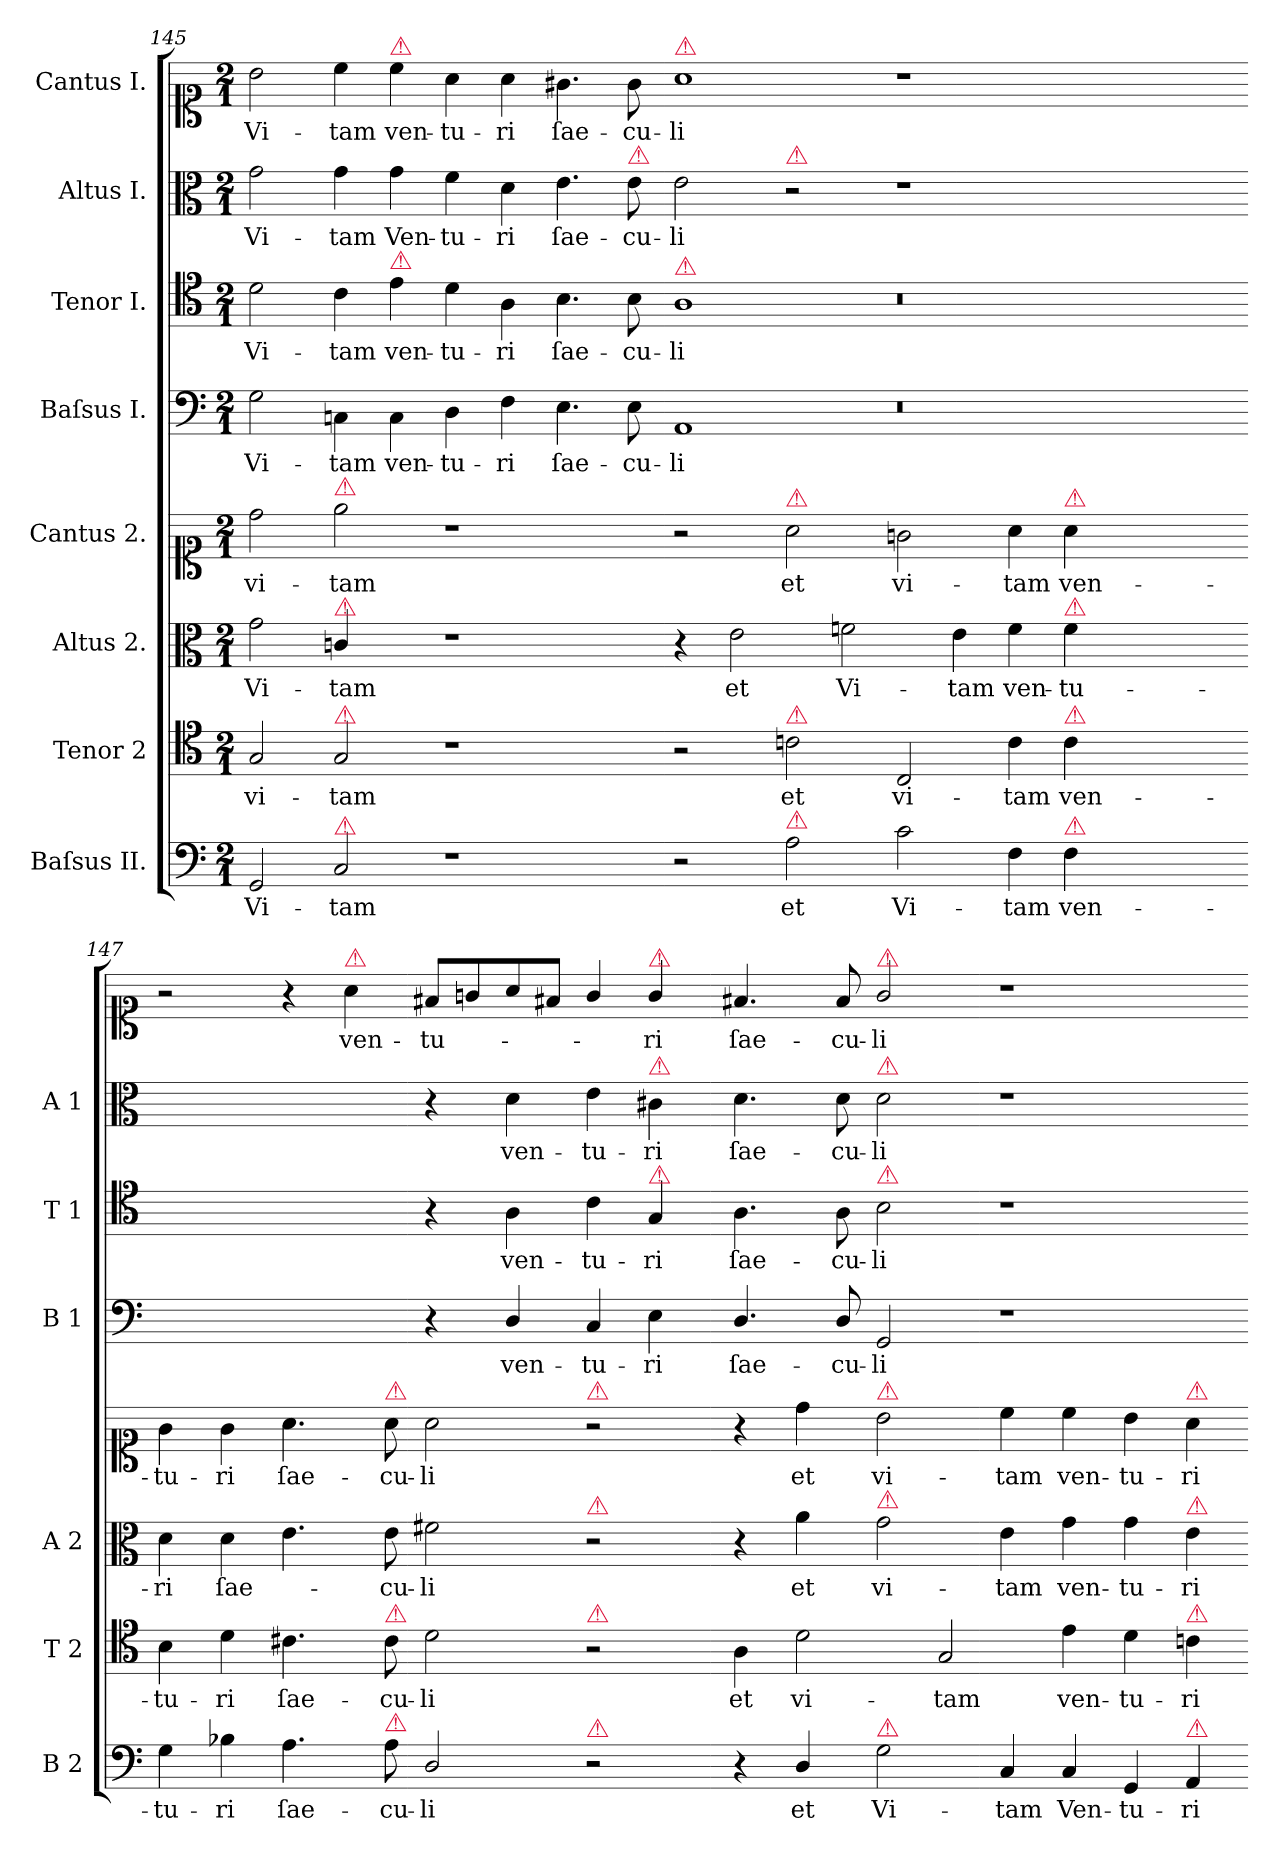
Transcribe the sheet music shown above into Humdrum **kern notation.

**kern	**text	**kern	**text	**kern	**text	**kern	**text	**kern	**text	**kern	**text	**kern	**text	**kern	**text
*part8	*part8	*part7	*part7	*part6	*part6	*part5	*part5	*part4	*part4	*part3	*part3	*part2	*part2	*part1	*part1
*staff8	*staff8	*staff7	*staff7	*staff6	*staff6	*staff5	*staff5	*staff4	*staff4	*staff3	*staff3	*staff2	*staff2	*staff1	*staff1
*I"Baſsus II.	*	*I"Tenor 2	*	*I"Altus 2.	*	*I"Cantus 2.	*	*I"Baſsus I.	*	*I"Tenor I.	*	*I"Altus I.	*	*I"Cantus I.	*
*I'B 2	*	*I'T 2	*	*I'A 2	*	*	*	*I'B 1	*	*I'T 1	*	*I'A 1	*	*	*
*clefF4	*	*clefC4	*	*clefC3	*	*clefC1	*	*clefF4	*	*clefC4	*	*clefC3	*	*clefC1	*
*k[]	*	*k[]	*	*k[]	*	*k[]	*	*k[]	*	*k[]	*	*k[]	*	*k[]	*
*a:	*	*a:	*	*a:	*	*a:	*	*a:	*	*a:	*	*a:	*	*a:	*
*M2/1	*	*M2/1	*	*M2/1	*	*M2/1	*	*M2/1	*	*M2/1	*	*M2/1	*	*M2/1	*
=145	=145	=145	=145	=145	=145	=145	=145	=145	=145	=145	=145	=145	=145	=145	=145
2GG/	Vi-	2G/	vi-	2g\	Vi-	2dd\	vi-	2G\	Vi-	2d\	Vi-	2g\	Vi-	2b\	Vi-
!	!	!	!	!	!	!LO:TX:a:color=crimson:t=⚠	!	!	!	!	!	!	!	!	!
!	!	!	!	!LO:TX:a:color=crimson:t=⚠	!	!	!	!	!	!	!	!	!	!	!
!	!	!LO:TX:a:color=crimson:t=⚠	!	!	!	!	!	!	!	!	!	!	!	!	!
!LO:TX:a:color=crimson:t=⚠	!	!	!	!	!	!	!	!	!	!	!	!	!	!	!
2C/	-tam	2G/	-tam	4cn/	-tam	2ee\	-tam	4Cn\	-tam	4c\	-tam	4g\	-tam	4cc\	-tam
!	!	!	!	!	!	!	!	!	!	!	!	!	!	!LO:TX:a:color=crimson:t=⚠	!
!	!	!	!	!	!	!	!	!	!	!LO:TX:a:color=crimson:t=⚠	!	!	!	!	!
.	.	.	.	4ryy	.	.	.	4C\	ven-	4e\	ven-	4g\	Ven-	4cc\	ven-
1r	.	1r	.	1r	.	1r	.	4D\	-tu-	4d\	-tu-	4f\	-tu-	4a\	-tu-
.	.	.	.	.	.	.	.	4F\	-ri	4A\	-ri	4d\	-ri	4a\	-ri
.	.	.	.	.	.	.	.	4.E\	ſae-	4.B\	ſae-	4.e\	ſae-	4.g#X\	ſae-
!	!	!	!	!	!	!	!	!	!	!	!	!LO:TX:a:color=crimson:t=⚠	!	!	!
.	.	.	.	.	.	.	.	8E\	-cu-	8B\	-cu-	8e\	-cu-	8g#\	-cu-
=146-	=146-	=146-	=146-	=146-	=146-	=146-	=146-	=146-	=146-	=146-	=146-	=146-	=146-	=146-	=146-
!	!	!	!	!	!	!	!	!	!	!	!	!	!	!LO:TX:a:color=crimson:t=⚠	!
!	!	!	!	!	!	!	!	!	!	!LO:TX:a:color=crimson:t=⚠	!	!	!	!	!
2r	.	2r	.	4r	.	2r	.	1AA	-li	1A	-li	2e\	-li	1a	-li
.	.	.	.	2e\	et	.	.	.	.	.	.	.	.	.	.
!	!	!	!	!	!	!	!	!	!	!	!	!LO:TX:a:color=crimson:t=⚠	!	!	!
!	!	!	!	!	!	!LO:TX:a:color=crimson:t=⚠	!	!	!	!	!	!	!	!	!
!	!	!LO:TX:a:color=crimson:t=⚠	!	!	!	!	!	!	!	!	!	!	!	!	!
!LO:TX:a:color=crimson:t=⚠	!	!	!	!	!	!	!	!	!	!	!	!	!	!	!
2A\	et	2cn\	et	.	.	2a\	et	.	.	.	.	2r	.	.	.
.	.	.	.	2fn\	Vi-	.	.	.	.	.	.	.	.	.	.
2c\	Vi-	2C/	vi-	.	.	2gn\	vi-	0r	.	0r	.	1r	.	1r	.
.	.	.	.	4e\	-tam	.	.	.	.	.	.	.	.	.	.
4F\	-tam	4c\	-tam	4f\	ven-	4a\	-tam	.	.	.	.	.	.	.	.
!	!	!	!	!	!	!LO:TX:a:color=crimson:t=⚠	!	!	!	!	!	!	!	!	!
!	!	!	!	!LO:TX:a:color=crimson:t=⚠	!	!	!	!	!	!	!	!	!	!	!
!	!	!LO:TX:a:color=crimson:t=⚠	!	!	!	!	!	!	!	!	!	!	!	!	!
!LO:TX:a:color=crimson:t=⚠	!	!	!	!	!	!	!	!	!	!	!	!	!	!	!
4F\	ven-	4c\	ven-	4f\	-tu-	4a\	ven-	.	.	.	.	.	.	.	.
1ryy	.	1ryy	.	1ryy	.	1ryy	.	.	.	.	.	1ryy	.	1ryy	.
=147-	=147-	=147-	=147-	=147-	=147-	=147-	=147-	=147-	=147-	=147-	=147-	=147-	=147-	=147-	=147-
4G\	-tu-	4B\	-tu-	4d\	-ri	4g\	-tu-	1ryy	.	1ryy	.	1ryy	.	2r	.
4B-X\	-ri	4d\	-ri	4d\	ſae-	4g\	-ri	.	.	.	.	.	.	.	.
4.A\	ſae-	4.c#X\	ſae-	4.e\	.	4.a\	ſae-	.	.	.	.	.	.	4r	.
!	!	!	!	!	!	!	!	!	!	!	!	!	!	!LO:TX:a:color=crimson:t=⚠	!
.	.	.	.	.	.	.	.	.	.	.	.	.	.	4a\	ven-
!	!	!	!	!	!	!LO:TX:a:color=crimson:t=⚠	!	!	!	!	!	!	!	!	!
!	!	!LO:TX:a:color=crimson:t=⚠	!	!	!	!	!	!	!	!	!	!	!	!	!
!LO:TX:a:color=crimson:t=⚠	!	!	!	!	!	!	!	!	!	!	!	!	!	!	!
8A\	-cu-	8c#\	-cu-	8e\	-cu-	8a\	-cu-	.	.	.	.	.	.	.	.
2D/	-li	2d\	-li	2f#X\	-li	2a\	-li	4r	.	4r	.	4r	.	8f#X/L	-tu-
.	.	.	.	.	.	.	.	.	.	.	.	.	.	8gn/	.
.	.	.	.	.	.	.	.	4D/	ven-	4A\	ven-	4d\	ven-	8a/	.
.	.	.	.	.	.	.	.	.	.	.	.	.	.	8f#X/J	.
!	!	!	!	!	!	!LO:TX:a:color=crimson:t=⚠	!	!	!	!	!	!	!	!	!
!	!	!	!	!LO:TX:a:color=crimson:t=⚠	!	!	!	!	!	!	!	!	!	!	!
!	!	!LO:TX:a:color=crimson:t=⚠	!	!	!	!	!	!	!	!	!	!	!	!	!
!LO:TX:a:color=crimson:t=⚠	!	!	!	!	!	!	!	!	!	!	!	!	!	!	!
2r	.	2r	.	2r	.	2r	.	4C/	-tu-	4c\	-tu-	4e\	-tu-	4g/	.
!	!	!	!	!	!	!	!	!	!	!	!	!	!	!LO:TX:a:color=crimson:t=⚠	!
!	!	!	!	!	!	!	!	!	!	!	!	!LO:TX:a:color=crimson:t=⚠	!	!	!
!	!	!	!	!	!	!	!	!	!	!LO:TX:a:color=crimson:t=⚠	!	!	!	!	!
.	.	.	.	.	.	.	.	4E\	-ri	4G/	-ri	4c#X\	-ri	4g/	-ri
=148-	=148-	=148-	=148-	=148-	=148-	=148-	=148-	=148-	=148-	=148-	=148-	=148-	=148-	=148-	=148-
4r	.	4A\	et	4r	.	4r	.	4.D/	ſae-	4.A\	ſae-	4.d\	ſae-	4.f#X/	ſae-
4D/	et	2d\	vi-	4a\	et	4dd\	et	.	.	.	.	.	.	.	.
.	.	.	.	.	.	.	.	8D/	-cu-	8A\	-cu-	8d\	-cu-	8f#/	-cu-
!	!	!	!	!	!	!	!	!	!	!	!	!	!	!LO:TX:a:color=crimson:t=⚠	!
!	!	!	!	!	!	!	!	!	!	!	!	!LO:TX:a:color=crimson:t=⚠	!	!	!
!	!	!	!	!	!	!	!	!	!	!LO:TX:a:color=crimson:t=⚠	!	!	!	!	!
!	!	!	!	!	!	!LO:TX:a:color=crimson:t=⚠	!	!	!	!	!	!	!	!	!
!	!	!	!	!LO:TX:a:color=crimson:t=⚠	!	!	!	!	!	!	!	!	!	!	!
!LO:TX:a:color=crimson:t=⚠	!	!	!	!	!	!	!	!	!	!	!	!	!	!	!
2G\	Vi-	.	.	2g\	vi-	2b\	vi-	2GG/	-li	2B\	-li	2d\	-li	2g/	-li
.	.	2G/	-tam	.	.	.	.	.	.	.	.	.	.	.	.
4C/	-tam	.	.	4e\	-tam	4cc\	-tam	1r	.	1r	.	1r	.	1r	.
4C/	Ven-	4e\	ven-	4g\	ven-	4cc\	ven-	.	.	.	.	.	.	.	.
4GG/	-tu-	4d\	-tu-	4g\	-tu-	4b\	-tu-	.	.	.	.	.	.	.	.
!	!	!	!	!	!	!LO:TX:a:color=crimson:t=⚠	!	!	!	!	!	!	!	!	!
!	!	!	!	!LO:TX:a:color=crimson:t=⚠	!	!	!	!	!	!	!	!	!	!	!
!	!	!LO:TX:a:color=crimson:t=⚠	!	!	!	!	!	!	!	!	!	!	!	!	!
!LO:TX:a:color=crimson:t=⚠	!	!	!	!	!	!	!	!	!	!	!	!	!	!	!
4AA/	-ri	4cn\	-ri	4e\	-ri	4a\	-ri	.	.	.	.	.	.	.	.
=-	=-	=-	=-	=-	=-	=-	=-	=-	=-	=-	=-	=-	=-	=-	=-
*-	*-	*-	*-	*-	*-	*-	*-	*-	*-	*-	*-	*-	*-	*-	*-
